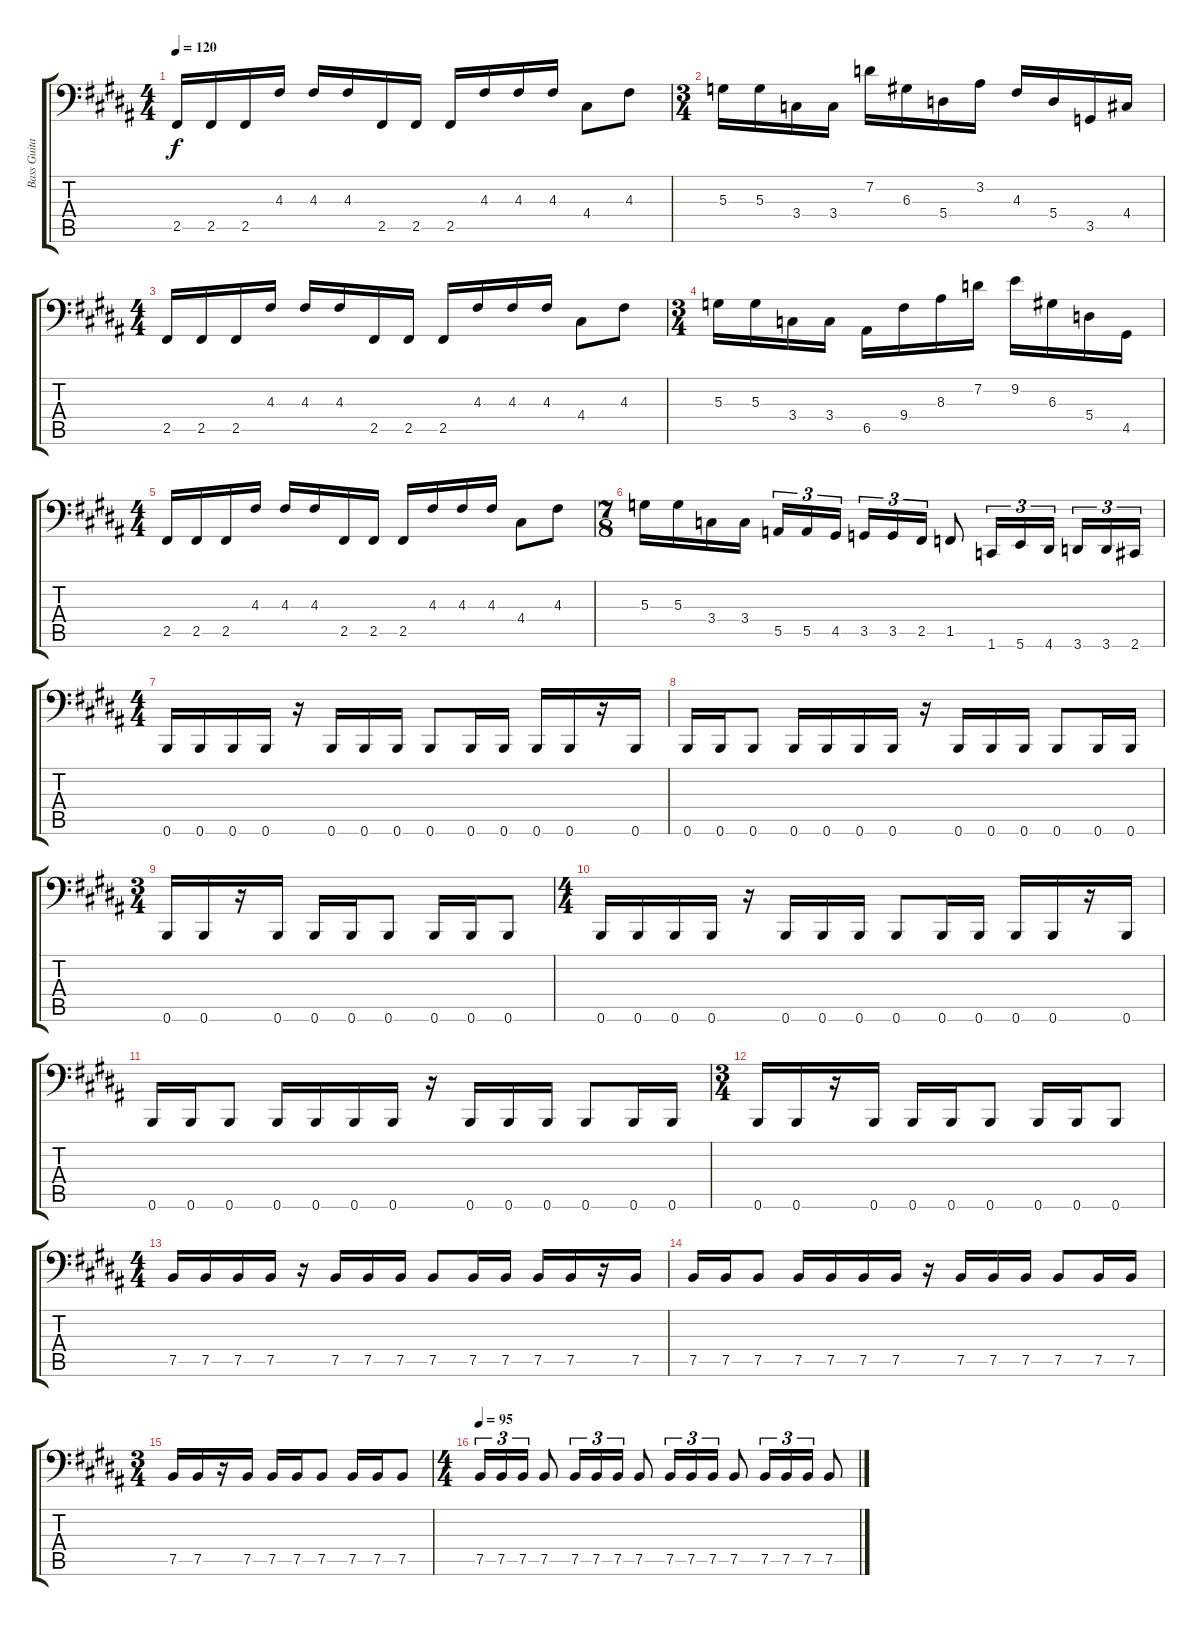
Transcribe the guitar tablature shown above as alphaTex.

\track ("Bass Guitar - John Myung" "Bass Guita") {instrument distortionguitar}
\staff {score tabs}
\tuning (C3 G2 D2 A1 E1 B0) {hide}
\ts (4 4)
\tempo 120
\clef f4
\ks b
2.5.16{dy f} 2.5.16 2.5.16 4.3.16 4.3.16 4.3.16 2.5.16 2.5.16 2.5.16 4.3.16 4.3.16 4.3.16 4.4.8 4.3.8 |
\ts (3 4)
5.3.16 5.3.16 3.4.16 3.4.16 7.2.16 6.3.16 5.4.16 3.2.16 4.3.16 5.4.16 3.5.16 4.4.16 |
\ts (4 4)
2.5.16 2.5.16 2.5.16 4.3.16 4.3.16 4.3.16 2.5.16 2.5.16 2.5.16 4.3.16 4.3.16 4.3.16 4.4.8 4.3.8 |
\ts (3 4)
5.3.16 5.3.16 3.4.16 3.4.16 6.5.16 9.4.16 8.3.16 7.2.16 9.2.16 6.3.16 5.4.16 4.5.16 |
\ts (4 4)
2.5.16 2.5.16 2.5.16 4.3.16 4.3.16 4.3.16 2.5.16 2.5.16 2.5.16 4.3.16 4.3.16 4.3.16 4.4.8 4.3.8 |
\ts (7 8)
5.3.16 5.3.16 3.4.16 3.4.16 5.5.16{tu (3 2)} 5.5.16{tu (3 2)} 4.5.16{tu (3 2)} 3.5.16{tu (3 2)} 3.5.16{tu (3 2)} 2.5.16{tu (3 2)} 1.5.8 1.6.16{tu (3 2)} 5.6.16{tu (3 2)} 4.6.16{tu (3 2)} 3.6.16{tu (3 2)} 3.6.16{tu (3 2)} 2.6.16{tu (3 2)} |
\ts (4 4)
0.6.16 0.6.16 0.6.16 0.6.16 r.16 0.6.16 0.6.16 0.6.16 0.6.8 0.6.16 0.6.16 0.6.16 0.6.16 r.16 0.6.16 |
0.6.16 0.6.16 0.6.8 0.6.16 0.6.16 0.6.16 0.6.16 r.16 0.6.16 0.6.16 0.6.16 0.6.8 0.6.16 0.6.16 |
\ts (3 4)
0.6.16 0.6.16 r.16 0.6.16 0.6.16 0.6.16 0.6.8 0.6.16 0.6.16 0.6.8 |
\ts (4 4)
0.6.16 0.6.16 0.6.16 0.6.16 r.16 0.6.16 0.6.16 0.6.16 0.6.8 0.6.16 0.6.16 0.6.16 0.6.16 r.16 0.6.16 |
0.6.16 0.6.16 0.6.8 0.6.16 0.6.16 0.6.16 0.6.16 r.16 0.6.16 0.6.16 0.6.16 0.6.8 0.6.16 0.6.16 |
\ts (3 4)
0.6.16 0.6.16 r.16 0.6.16 0.6.16 0.6.16 0.6.8 0.6.16 0.6.16 0.6.8 |
\ts (4 4)
7.5.16 7.5.16 7.5.16 7.5.16 r.16 7.5.16 7.5.16 7.5.16 7.5.8 7.5.16 7.5.16 7.5.16 7.5.16 r.16 7.5.16 |
7.5.16 7.5.16 7.5.8 7.5.16 7.5.16 7.5.16 7.5.16 r.16 7.5.16 7.5.16 7.5.16 7.5.8 7.5.16 7.5.16 |
\ts (3 4)
7.5.16 7.5.16 r.16 7.5.16 7.5.16 7.5.16 7.5.8 7.5.16 7.5.16 7.5.8 |
\ts (4 4)
\tempo 95
7.5.16{tu (3 2)} 7.5.16{tu (3 2)} 7.5.16{tu (3 2)} 7.5.8 7.5.16{tu (3 2)} 7.5.16{tu (3 2)} 7.5.16{tu (3 2)} 7.5.8 7.5.16{tu (3 2)} 7.5.16{tu (3 2)} 7.5.16{tu (3 2)} 7.5.8 7.5.16{tu (3 2)} 7.5.16{tu (3 2)} 7.5.16{tu (3 2)} 7.5.8
